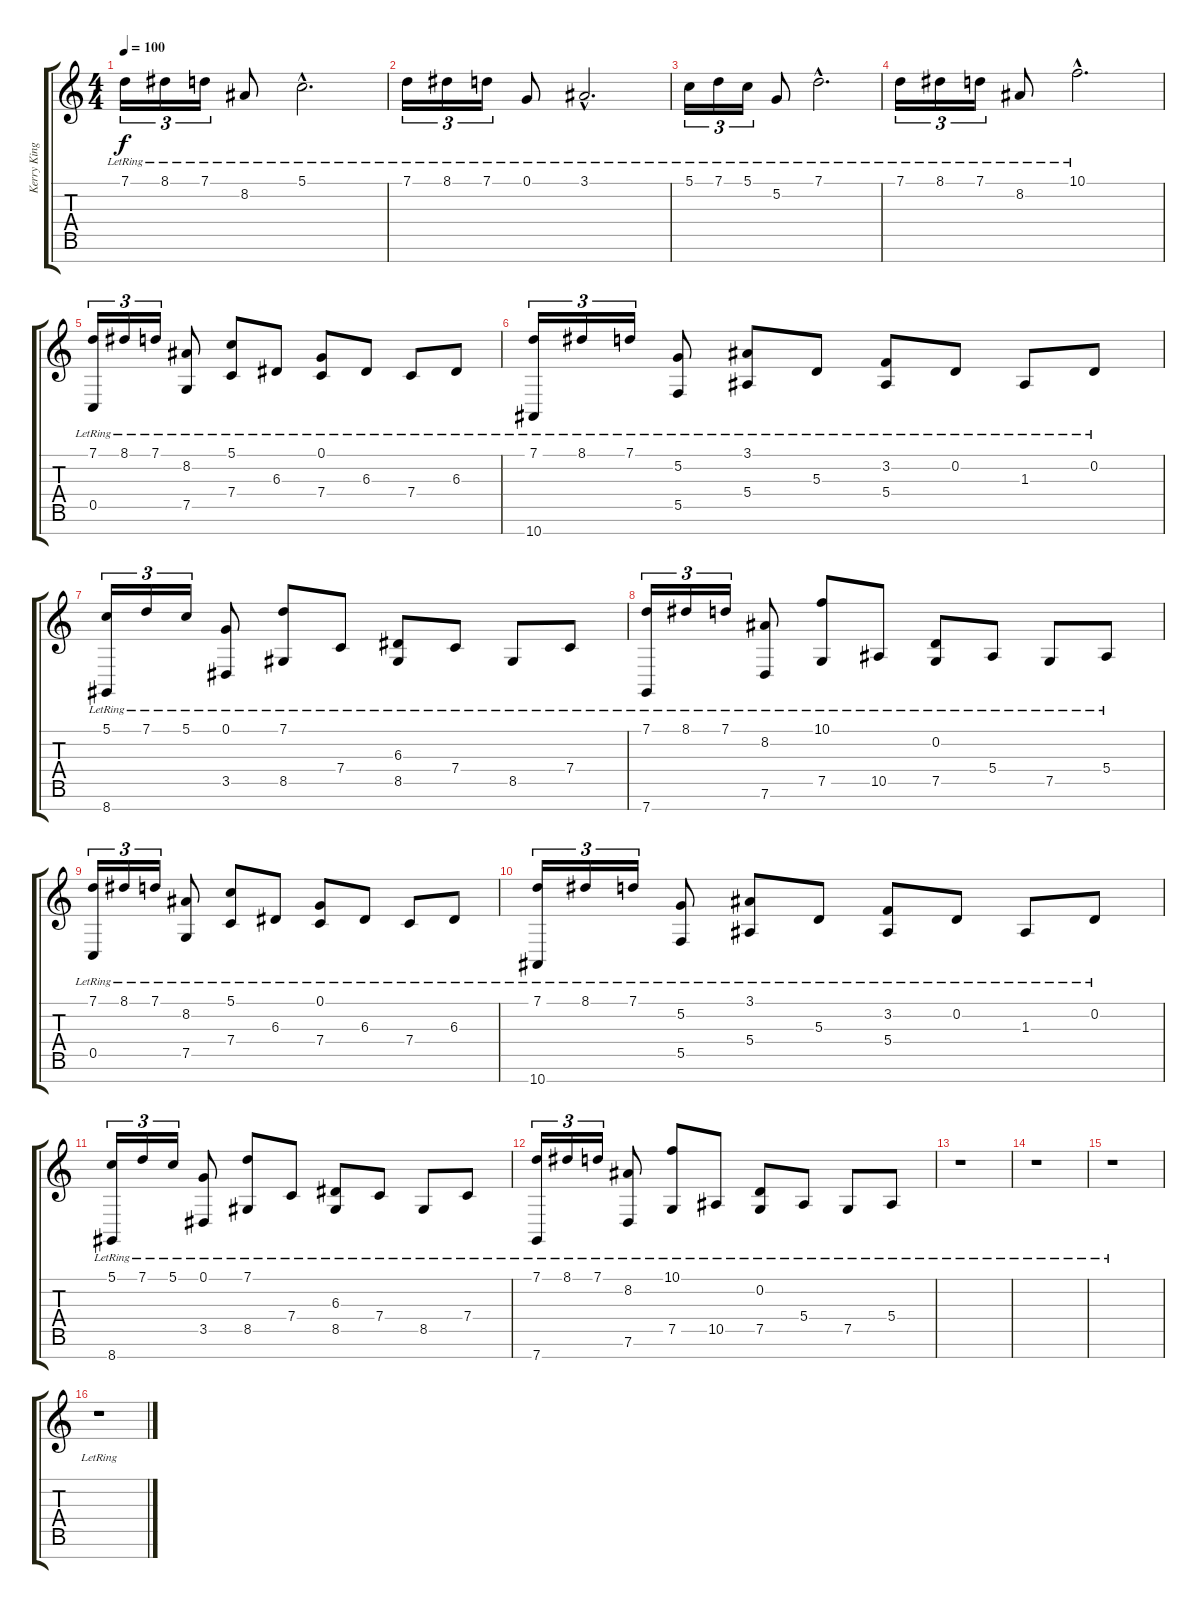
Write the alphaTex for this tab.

\track ("Kerry King - Piano" "Kerry King") {instrument brightacousticpiano}
\staff {score tabs}
\tuning (G4 D4 A3 F3 C3 G2 C2) {hide}
\ts (4 4)
\tempo 100
\clef g2
\ks c
7.1{lr}.16{tu (3 2) dy f} 8.1{lr}.16{tu (3 2)} 7.1{lr}.16{tu (3 2)} 8.2{lr}.8 5.1{hac lr}.2{d} |
7.1{lr}.16{tu (3 2)} 8.1{lr}.16{tu (3 2)} 7.1{lr}.16{tu (3 2)} 0.1{lr}.8 3.1{hac lr}.2{d} |
5.1{lr}.16{tu (3 2)} 7.1{lr}.16{tu (3 2)} 5.1{lr}.16{tu (3 2)} 5.2{lr}.8 7.1{hac lr}.2{d} |
7.1{lr}.16{tu (3 2)} 8.1{lr}.16{tu (3 2)} 7.1{lr}.16{tu (3 2)} 8.2{lr}.8 10.1{hac lr}.2{d} |
(7.1{lr} 0.5{lr}).16{tu (3 2)} 8.1{lr}.16{tu (3 2)} 7.1{lr}.16{tu (3 2)} (8.2{lr} 7.5{lr}).8 (5.1{lr} 7.4{lr}).8 6.3{lr}.8 (0.1{lr} 7.4{lr}).8 6.3{lr}.8 7.4{lr}.8 6.3{lr}.8 |
(7.1{lr} 10.7{lr}).16{tu (3 2)} 8.1{lr}.16{tu (3 2)} 7.1{lr}.16{tu (3 2)} (5.2{lr} 5.5{lr}).8 (3.1{lr} 5.4{lr}).8 5.3{lr}.8 (3.2{lr} 5.4{lr}).8 0.2{lr}.8 1.3{lr}.8 0.2{lr}.8 |
(5.1{lr} 8.7{lr}).16{tu (3 2)} 7.1{lr}.16{tu (3 2)} 5.1{lr}.16{tu (3 2)} (0.1{lr} 3.5{lr}).8 (7.1{lr} 8.5{lr}).8 7.4{lr}.8 (6.3{lr} 8.5{lr}).8 7.4{lr}.8 8.5{lr}.8 7.4{lr}.8 |
(7.1{lr} 7.7{lr}).16{tu (3 2)} 8.1{lr}.16{tu (3 2)} 7.1{lr}.16{tu (3 2)} (8.2{lr} 7.6{lr}).8 (10.1{lr} 7.5{lr}).8 10.5{lr}.8 (0.2{lr} 7.5{lr}).8 5.4{lr}.8 7.5{lr}.8 5.4{lr}.8 |
(7.1{lr} 0.5{lr}).16{tu (3 2)} 8.1{lr}.16{tu (3 2)} 7.1{lr}.16{tu (3 2)} (8.2{lr} 7.5{lr}).8 (5.1{lr} 7.4{lr}).8 6.3{lr}.8 (0.1{lr} 7.4{lr}).8 6.3{lr}.8 7.4{lr}.8 6.3{lr}.8 |
(7.1{lr} 10.7{lr}).16{tu (3 2)} 8.1{lr}.16{tu (3 2)} 7.1{lr}.16{tu (3 2)} (5.2{lr} 5.5{lr}).8 (3.1{lr} 5.4{lr}).8 5.3{lr}.8 (3.2{lr} 5.4{lr}).8 0.2{lr}.8 1.3{lr}.8 0.2{lr}.8 |
(5.1{lr} 8.7{lr}).16{tu (3 2)} 7.1{lr}.16{tu (3 2)} 5.1{lr}.16{tu (3 2)} (0.1{lr} 3.5{lr}).8 (7.1{lr} 8.5{lr}).8 7.4{lr}.8 (6.3{lr} 8.5{lr}).8 7.4{lr}.8 8.5{lr}.8 7.4{lr}.8 |
(7.1{lr} 7.7{lr}).16{tu (3 2)} 8.1{lr}.16{tu (3 2)} 7.1{lr}.16{tu (3 2)} (8.2{lr} 7.6{lr}).8 (10.1{lr} 7.5{lr}).8 10.5{lr}.8 (0.2{lr} 7.5{lr}).8 5.4{lr}.8 7.5{lr}.8 5.4{lr}.8 |
r.1 |
r.1 |
r.1 |
r.1
